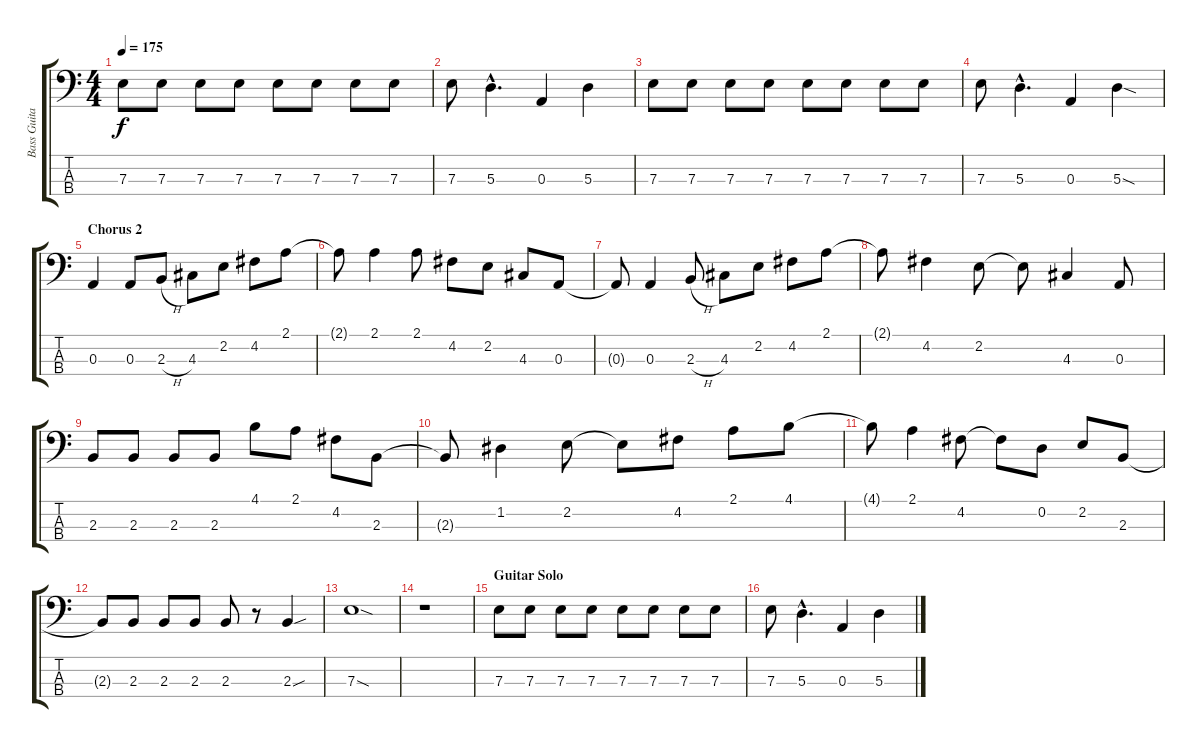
\track ("Bass Guitar" "Bass Guita") {instrument electricbassfinger}
\staff {score tabs}
\tuning (G2 D2 A1 E1) {hide}
\ts (4 4)
\tempo 175
\clef f4
\ks c
7.3.8{dy f} 7.3.8 7.3.8 7.3.8 7.3.8 7.3.8 7.3.8 7.3.8 |
7.3.8 5.3{hac}.4{d} 0.3.4 5.3.4 |
7.3.8 7.3.8 7.3.8 7.3.8 7.3.8 7.3.8 7.3.8 7.3.8 |
7.3.8 5.3{hac}.4{d} 0.3.4 5.3{sod}.4 |
\section ("" "Chorus 2")
0.3.4 0.3.8 2.3{h}.8 4.3.8 2.2.8 4.2.8 2.1.8 |
2.1{t}.8 2.1.4 2.1.8 4.2.8 2.2.8 4.3.8 0.3.8 |
0.3{t}.8 0.3.4 2.3{h}.8 4.3.8 2.2.8 4.2.8 2.1.8 |
2.1{t}.8 4.2.4 2.2.8 2.2{t}.8 4.3.4 0.3.8 |
2.3.8 2.3.8 2.3.8 2.3.8 4.1.8 2.1.8 4.2.8 2.3.8 |
2.3{t}.8 1.2.4 2.2.8 2.2{t}.8 4.2.8 2.1.8 4.1.8 |
4.1{t}.8 2.1.4 4.2.8 4.2{t}.8 0.2.8 2.2.8 2.3.8 |
2.3{t}.8 2.3.8 2.3.8 2.3.8 2.3.8 r.8 2.3{sou}.4 |
7.3{sod}.1 |
r.1 |
\section ("" "Guitar Solo")
7.3.8 7.3.8 7.3.8 7.3.8 7.3.8 7.3.8 7.3.8 7.3.8 |
7.3.8 5.3{hac}.4{d} 0.3.4 5.3.4
